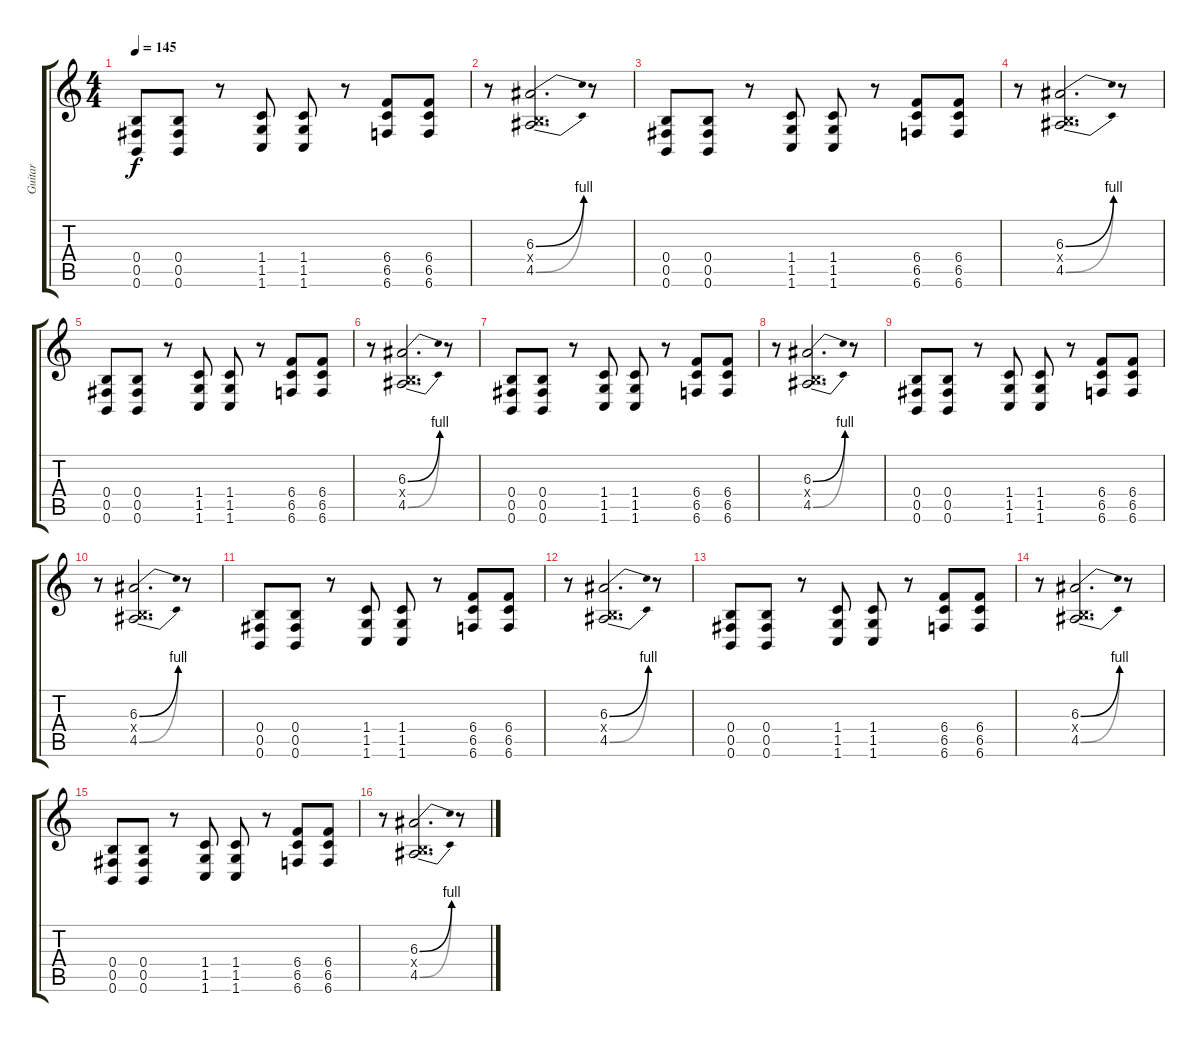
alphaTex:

\track ("Guitar" "Guitar") {instrument distortionguitar}
\staff {score tabs}
\tuning (Db4 Ab3 E3 B2 Gb2 B1) {hide}
\ts (4 4)
\tempo 145
\clef g2
\ks c
(0.4 0.5 0.6).8{dy f} (0.4 0.5 0.6).8 r.8 (1.4 1.5 1.6).8 (1.4 1.5 1.6).8 r.8 (6.4 6.5 6.6).8 (6.4 6.5 6.6).8 |
r.8 (6.3{be (bend 0 0 60 4)} 0.4{x} 4.5{be (bend 0 0 60 4)}).2{d} r.8 |
(0.4 0.5 0.6).8 (0.4 0.5 0.6).8 r.8 (1.4 1.5 1.6).8 (1.4 1.5 1.6).8 r.8 (6.4 6.5 6.6).8 (6.4 6.5 6.6).8 |
r.8 (6.3{be (bend 0 0 60 4)} 0.4{x} 4.5{be (bend 0 0 60 4)}).2{d} r.8 |
(0.4 0.5 0.6).8 (0.4 0.5 0.6).8 r.8 (1.4 1.5 1.6).8 (1.4 1.5 1.6).8 r.8 (6.4 6.5 6.6).8 (6.4 6.5 6.6).8 |
r.8 (6.3{be (bend 0 0 60 4)} 0.4{x} 4.5{be (bend 0 0 60 4)}).2{d} r.8 |
(0.4 0.5 0.6).8 (0.4 0.5 0.6).8 r.8 (1.4 1.5 1.6).8 (1.4 1.5 1.6).8 r.8 (6.4 6.5 6.6).8 (6.4 6.5 6.6).8 |
r.8 (6.3{be (bend 0 0 60 4)} 0.4{x} 4.5{be (bend 0 0 60 4)}).2{d} r.8 |
(0.4 0.5 0.6).8 (0.4 0.5 0.6).8 r.8 (1.4 1.5 1.6).8 (1.4 1.5 1.6).8 r.8 (6.4 6.5 6.6).8 (6.4 6.5 6.6).8 |
r.8 (6.3{be (bend 0 0 60 4)} 0.4{x} 4.5{be (bend 0 0 60 4)}).2{d} r.8 |
(0.4 0.5 0.6).8 (0.4 0.5 0.6).8 r.8 (1.4 1.5 1.6).8 (1.4 1.5 1.6).8 r.8 (6.4 6.5 6.6).8 (6.4 6.5 6.6).8 |
r.8 (6.3{be (bend 0 0 60 4)} 0.4{x} 4.5{be (bend 0 0 60 4)}).2{d} r.8 |
(0.4 0.5 0.6).8 (0.4 0.5 0.6).8 r.8 (1.4 1.5 1.6).8 (1.4 1.5 1.6).8 r.8 (6.4 6.5 6.6).8 (6.4 6.5 6.6).8 |
r.8 (6.3{be (bend 0 0 60 4)} 0.4{x} 4.5{be (bend 0 0 60 4)}).2{d} r.8 |
(0.4 0.5 0.6).8 (0.4 0.5 0.6).8 r.8 (1.4 1.5 1.6).8 (1.4 1.5 1.6).8 r.8 (6.4 6.5 6.6).8 (6.4 6.5 6.6).8 |
r.8 (6.3{be (bend 0 0 60 4)} 0.4{x} 4.5{be (bend 0 0 60 4)}).2{d} r.8
